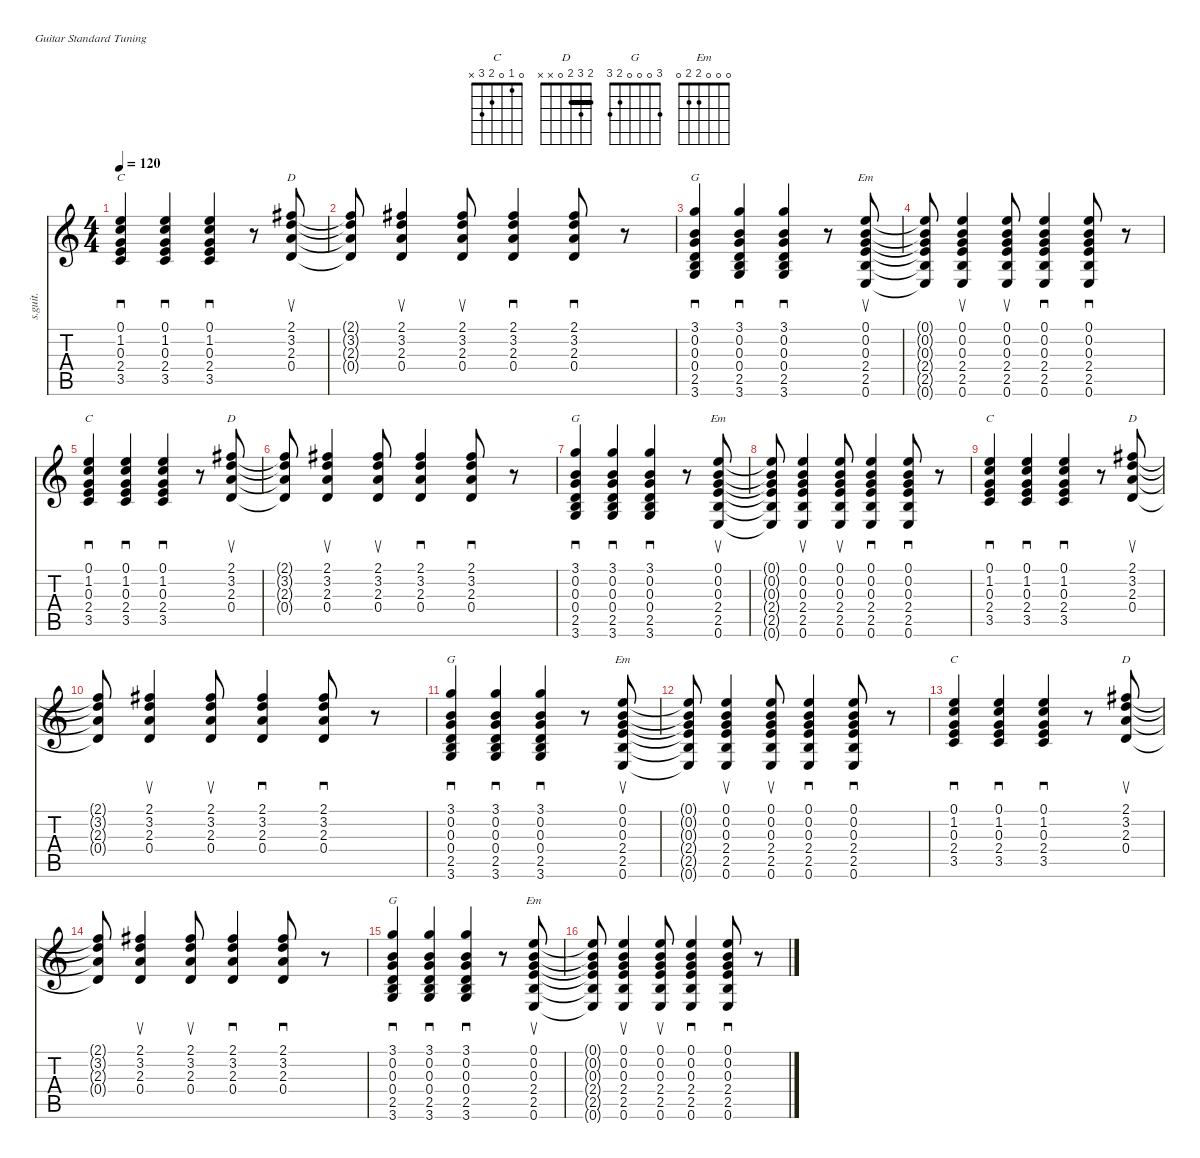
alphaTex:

\defaultSystemsLayout 4
\hideDynamics
\bracketExtendMode nobrackets
\otherSystemsTrackNameOrientation horizontal
\track ("cowboy chords 05" "s.guit.") {instrument acousticguitarsteel}
\staff {score tabs}
\tuning (E4 B3 G3 D3 A2 E2)
\chord ("C" 0 1 0 2 3 x) {showfingering false}
\chord ("D" 2 3 2 0 x x) {showfingering false barre 2}
\chord ("G" 3 0 0 0 2 3) {showfingering false}
\chord ("Em" 0 0 0 2 2 0) {showfingering false}
\ts (4 4)
\tempo 120
\clef g2
\ks c
(3.5 2.4 0.3 1.2 0.1).4{sd ch "C" dy mf beam Up} (3.5 2.4 0.3 1.2 0.1).4{sd beam Up} (3.5 2.4 0.3 1.2 0.1).4{sd beam Up} r.8{beam Up} (0.4 2.3 3.2 2.1{acc #}).8{su ch "D" beam Up} |
(2.1{t acc #} 3.2{t} 2.3{t} 0.4{t}).8{beam Up} (0.4 2.3 3.2 2.1{acc #}).4{su beam Up} (0.4 2.3 3.2 2.1{acc #}).8{su beam Up} (0.4 2.3 3.2 2.1{acc #}).4{sd beam Up} (0.4 2.3 3.2 2.1{acc #}).8{sd beam Up} r.8{beam Up} |
(2.5 0.4 0.3 0.2 3.1 3.6).4{sd ch "G" beam Up} (2.5 0.4 0.3 0.2 3.1 3.6).4{sd beam Up} (2.5 0.4 0.3 0.2 3.1 3.6).4{sd beam Up} r.8{beam Up} (2.4 0.3 0.2 0.1 0.6 2.5).8{su ch "Em" beam Up} |
(0.1{t} 0.2{t} 0.3{t} 2.4{t} 0.6{t} 2.5{t}).8{beam Up} (2.4 0.3 0.2 0.1 0.6 2.5).4{su beam Up} (2.4 0.3 0.2 0.1 0.6 2.5).8{su beam Up} (2.4 0.3 0.2 0.1 0.6 2.5).4{sd beam Up} (2.4 0.3 0.2 0.1 0.6 2.5).8{sd beam Up} r.8{beam Up} |
(3.5 2.4 0.3 1.2 0.1).4{sd ch "C" beam Up} (3.5 2.4 0.3 1.2 0.1).4{sd beam Up} (3.5 2.4 0.3 1.2 0.1).4{sd beam Up} r.8{beam Up} (0.4 2.3 3.2 2.1{acc #}).8{su ch "D" beam Up} |
(2.1{t acc #} 3.2{t} 2.3{t} 0.4{t}).8{beam Up} (0.4 2.3 3.2 2.1{acc #}).4{su beam Up} (0.4 2.3 3.2 2.1{acc #}).8{su beam Up} (0.4 2.3 3.2 2.1{acc #}).4{sd beam Up} (0.4 2.3 3.2 2.1{acc #}).8{sd beam Up} r.8{beam Up} |
(2.5 0.4 0.3 0.2 3.1 3.6).4{sd ch "G" beam Up} (2.5 0.4 0.3 0.2 3.1 3.6).4{sd beam Up} (2.5 0.4 0.3 0.2 3.1 3.6).4{sd beam Up} r.8{beam Up} (2.4 0.3 0.2 0.1 0.6 2.5).8{su ch "Em" beam Up} |
(0.1{t} 0.2{t} 0.3{t} 2.4{t} 0.6{t} 2.5{t}).8{beam Up} (2.4 0.3 0.2 0.1 0.6 2.5).4{su beam Up} (2.4 0.3 0.2 0.1 0.6 2.5).8{su beam Up} (2.4 0.3 0.2 0.1 0.6 2.5).4{sd beam Up} (2.4 0.3 0.2 0.1 0.6 2.5).8{sd beam Up} r.8{beam Up} |
(3.5 2.4 0.3 1.2 0.1).4{sd ch "C" beam Up} (3.5 2.4 0.3 1.2 0.1).4{sd beam Up} (3.5 2.4 0.3 1.2 0.1).4{sd beam Up} r.8{beam Up} (0.4 2.3 3.2 2.1{acc #}).8{su ch "D" beam Up} |
(2.1{t acc #} 3.2{t} 2.3{t} 0.4{t}).8{beam Up} (0.4 2.3 3.2 2.1{acc #}).4{su beam Up} (0.4 2.3 3.2 2.1{acc #}).8{su beam Up} (0.4 2.3 3.2 2.1{acc #}).4{sd beam Up} (0.4 2.3 3.2 2.1{acc #}).8{sd beam Up} r.8{beam Up} |
(2.5 0.4 0.3 0.2 3.1 3.6).4{sd ch "G" beam Up} (2.5 0.4 0.3 0.2 3.1 3.6).4{sd beam Up} (2.5 0.4 0.3 0.2 3.1 3.6).4{sd beam Up} r.8{beam Up} (2.4 0.3 0.2 0.1 0.6 2.5).8{su ch "Em" beam Up} |
(0.1{t} 0.2{t} 0.3{t} 2.4{t} 0.6{t} 2.5{t}).8{beam Up} (2.4 0.3 0.2 0.1 0.6 2.5).4{su beam Up} (2.4 0.3 0.2 0.1 0.6 2.5).8{su beam Up} (2.4 0.3 0.2 0.1 0.6 2.5).4{sd beam Up} (2.4 0.3 0.2 0.1 0.6 2.5).8{sd beam Up} r.8{beam Up} |
(3.5 2.4 0.3 1.2 0.1).4{sd ch "C" beam Up} (3.5 2.4 0.3 1.2 0.1).4{sd beam Up} (3.5 2.4 0.3 1.2 0.1).4{sd beam Up} r.8{beam Up} (0.4 2.3 3.2 2.1{acc #}).8{su ch "D" beam Up} |
(2.1{t acc #} 3.2{t} 2.3{t} 0.4{t}).8{beam Up} (0.4 2.3 3.2 2.1{acc #}).4{su beam Up} (0.4 2.3 3.2 2.1{acc #}).8{su beam Up} (0.4 2.3 3.2 2.1{acc #}).4{sd beam Up} (0.4 2.3 3.2 2.1{acc #}).8{sd beam Up} r.8{beam Up} |
(2.5 0.4 0.3 0.2 3.1 3.6).4{sd ch "G" beam Up} (2.5 0.4 0.3 0.2 3.1 3.6).4{sd beam Up} (2.5 0.4 0.3 0.2 3.1 3.6).4{sd beam Up} r.8{beam Up} (2.4 0.3 0.2 0.1 0.6 2.5).8{su ch "Em" beam Up} |
(0.1{t} 0.2{t} 0.3{t} 2.4{t} 0.6{t} 2.5{t}).8{beam Up} (2.4 0.3 0.2 0.1 0.6 2.5).4{su beam Up} (2.4 0.3 0.2 0.1 0.6 2.5).8{su beam Up} (2.4 0.3 0.2 0.1 0.6 2.5).4{sd beam Up} (2.4 0.3 0.2 0.1 0.6 2.5).8{sd beam Up} r.8{beam Up}
